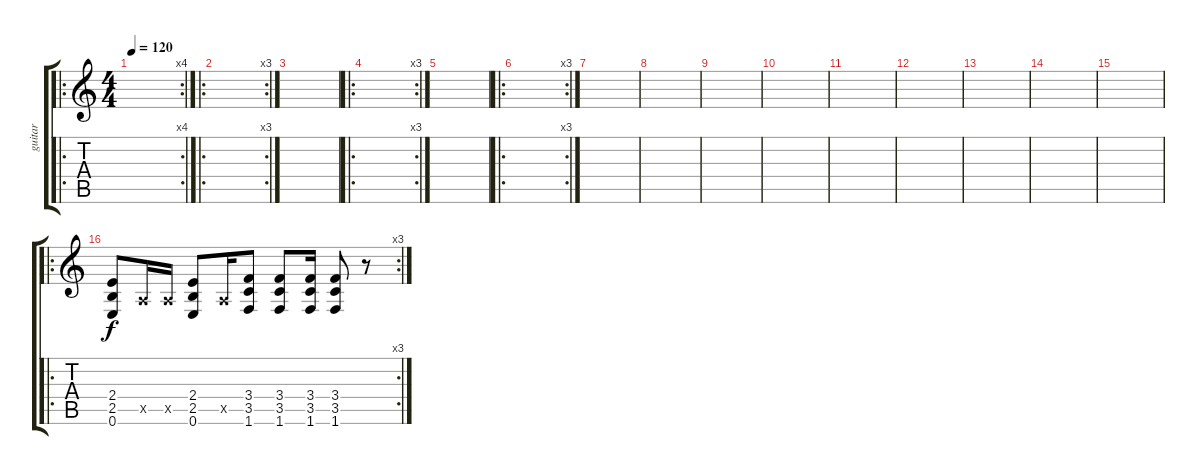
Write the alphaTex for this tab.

\track ("guitar" "guitar") {instrument overdrivenguitar}
\staff {score tabs}
\tuning (E4 B3 G3 D3 A2 E2) {hide}
\ro
\rc 4
\ts (4 4)
\tempo 120
\clef g2
\ks c
|
\ro
\rc 3
|
|
\ro
\rc 3
|
|
\ro
\rc 3
|
|
|
|
|
|
|
|
|
|
\ro
\rc 3
(2.4 2.5 0.6).8 0.5{x}.16 0.5{x}.16 (2.4 2.5 0.6).8 0.5{x}.16 (3.4 3.5 1.6).8 (3.4 3.5 1.6).8 (3.4 3.5 1.6).16 (3.4 3.5 1.6).8 r.8
